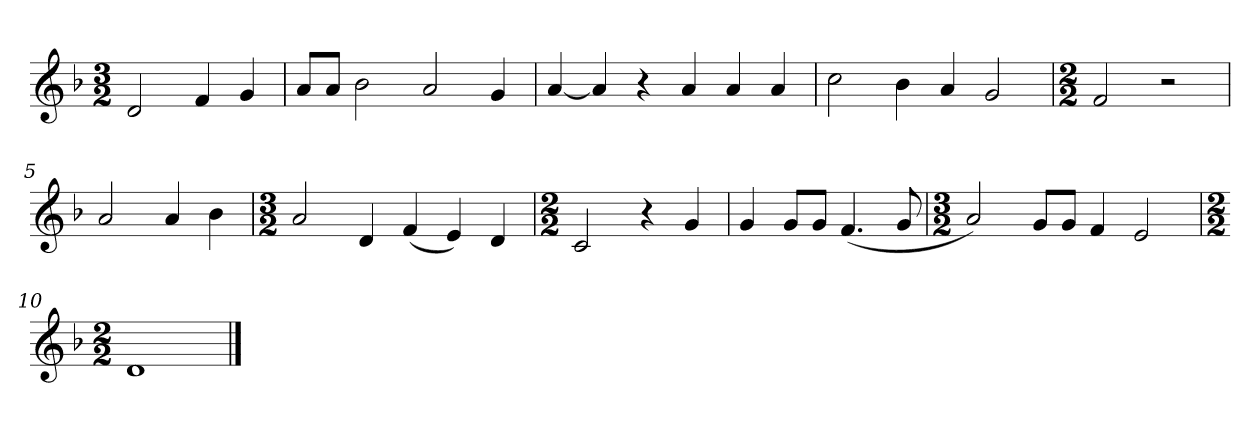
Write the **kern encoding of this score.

**kern
*part1
*staff1
*k[b-]
*M3/2
*MM120
=
2d
4f
4g
=1
8aL
8aJ
2b-
2a
4g
=2
[4a
4a]
4r
4a
4a
4a
=3
2cc
4b-
4a
2g
=4
*M2/2
2f
2r
=5
2a
4a
4b-
=6
*M3/2
2a
4d
(4f
4e)
4d
=7
*M2/2
2c
4r
4g
=8
4g
8gL
8gJ
(4.f
8g
=9
*M3/2
2a)
8gL
8gJ
4f
2e
=10
*M2/2
1d
==
*-
